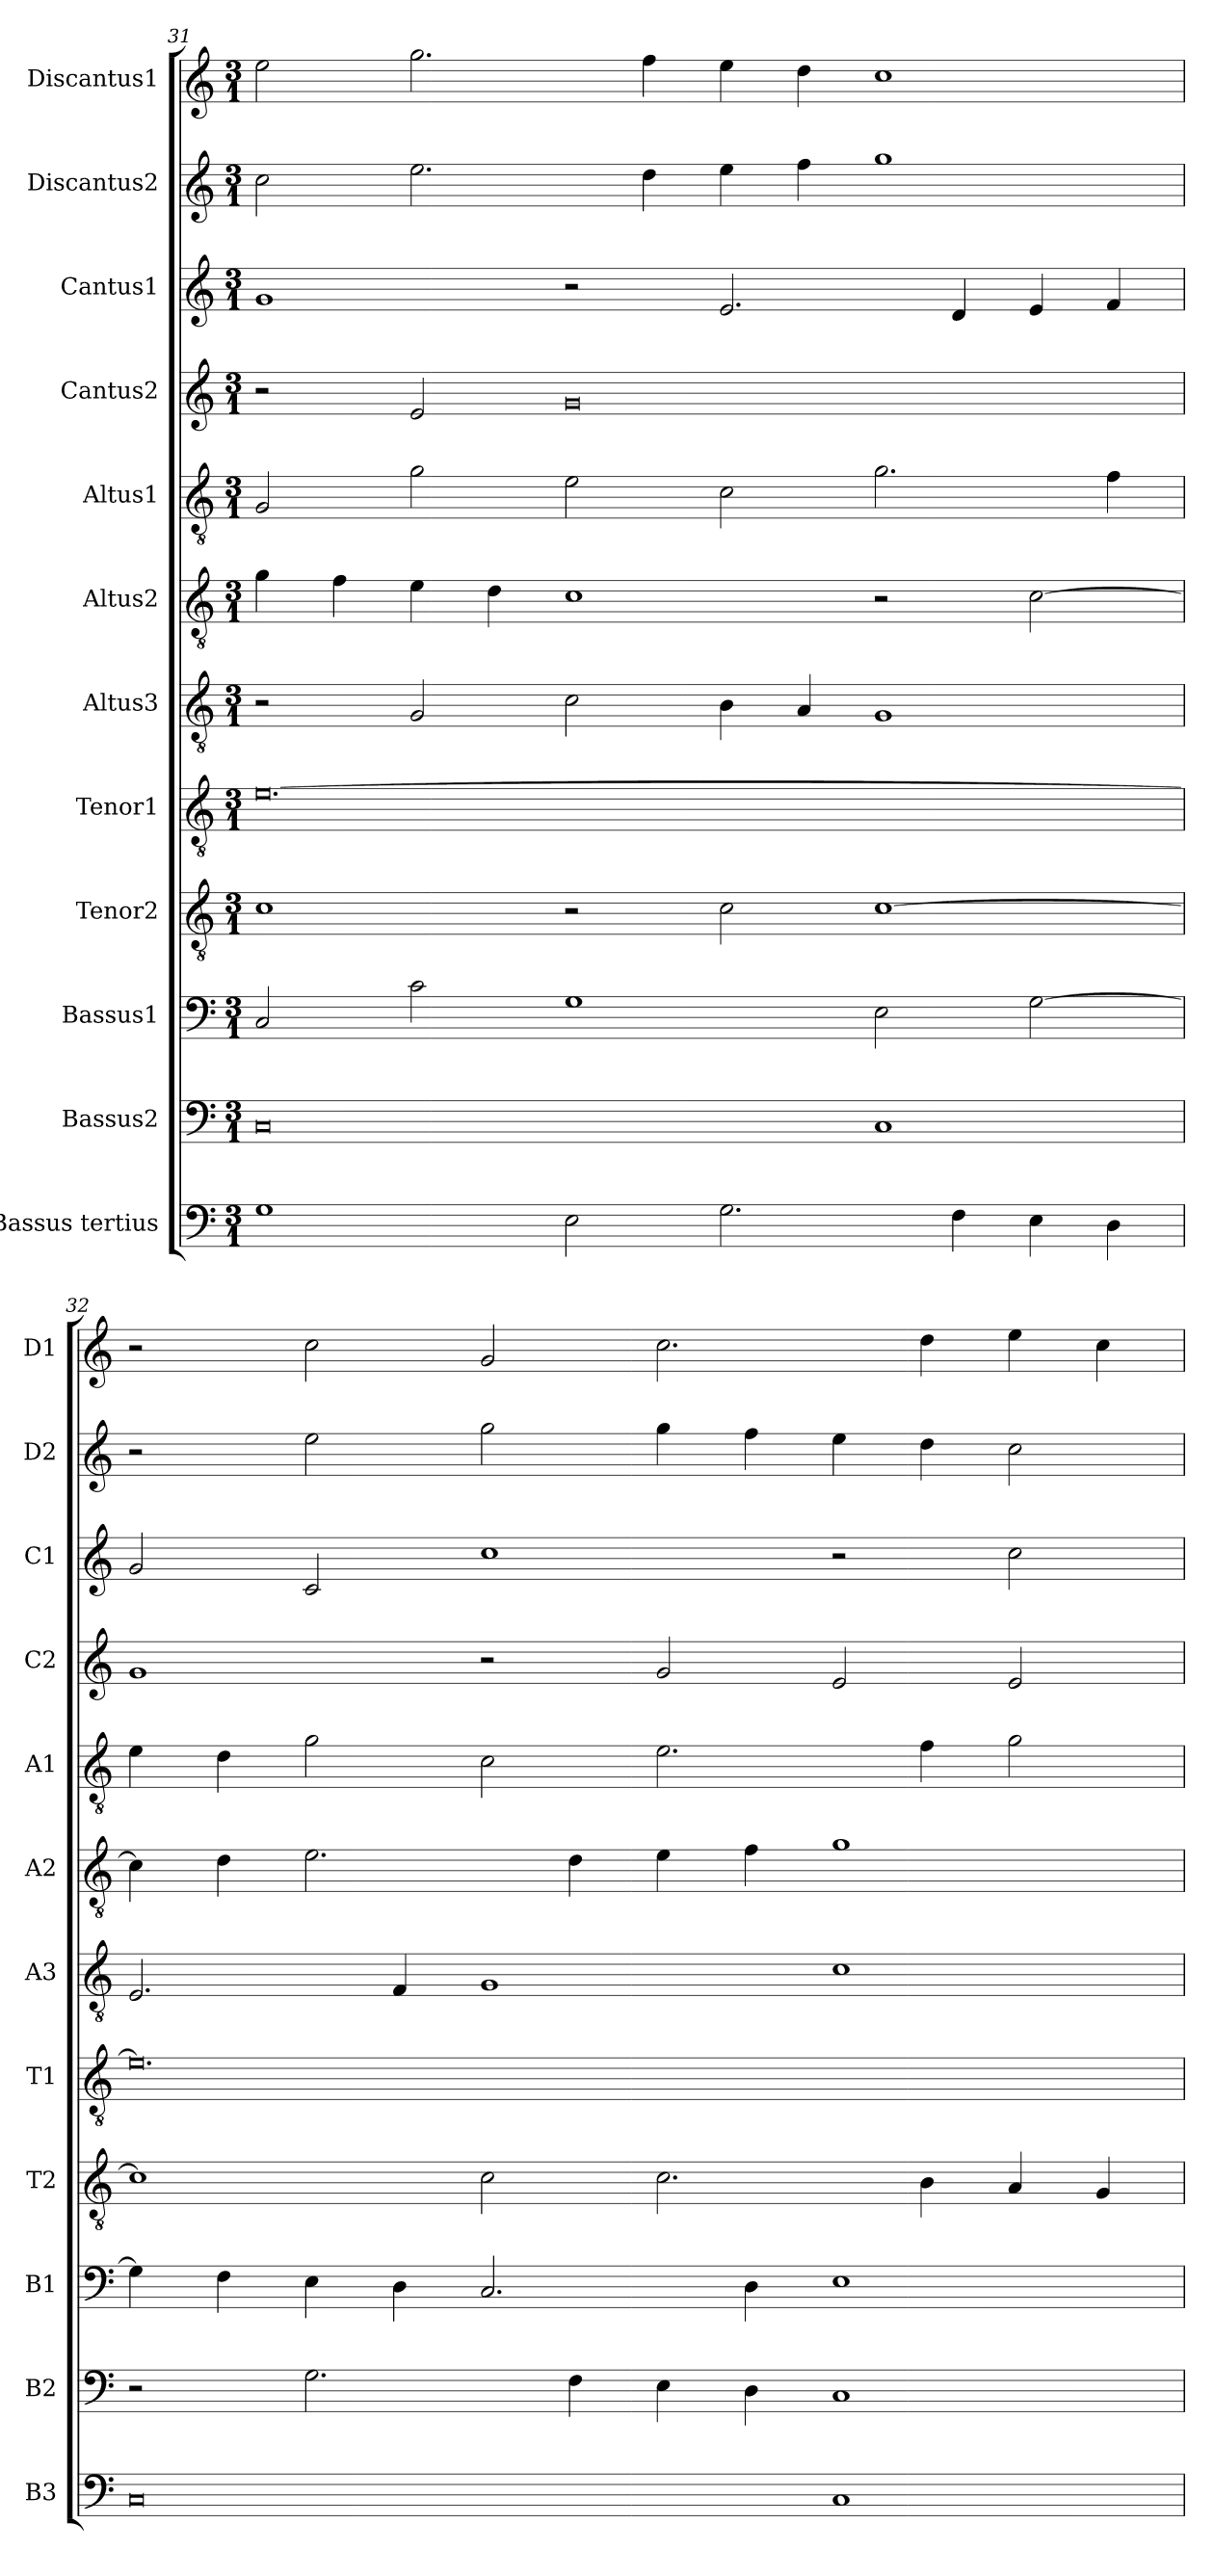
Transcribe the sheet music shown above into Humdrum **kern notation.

**kern	**kern	**kern	**kern	**kern	**kern	**kern	**kern	**kern	**kern	**kern	**kern
*part12	*part11	*part10	*part9	*part8	*part7	*part6	*part5	*part4	*part3	*part2	*part1
*staff12	*staff11	*staff10	*staff9	*staff8	*staff7	*staff6	*staff5	*staff4	*staff3	*staff2	*staff1
*I"Bassus tertius	*I"Bassus2	*I"Bassus1	*I"Tenor2	*I"Tenor1	*I"Altus3	*I"Altus2	*I"Altus1	*I"Cantus2	*I"Cantus1	*I"Discantus2	*I"Discantus1
*I'B3	*I'B2	*I'B1	*I'T2	*I'T1	*I'A3	*I'A2	*I'A1	*I'C2	*I'C1	*I'D2	*I'D1
*clefF4	*clefF4	*clefF4	*clefGv2	*clefGv2	*clefGv2	*clefGv2	*clefGv2	*clefG2	*clefG2	*clefG2	*clefG2
*k[]	*k[]	*k[]	*k[]	*k[]	*k[]	*k[]	*k[]	*k[]	*k[]	*k[]	*k[]
*M3/1	*M3/1	*M3/1	*M3/1	*M3/1	*M3/1	*M3/1	*M3/1	*M3/1	*M3/1	*M3/1	*M3/1
=31	=31	=31	=31	=31	=31	=31	=31	=31	=31	=31	=31
1G	0C	2C/	1c	[0.e	2r	4g\	2G/	2r	1g	2cc\	2ee\
.	.	.	.	.	.	4f\	.	.	.	.	.
.	.	2c\	.	.	2G/	4e\	2g\	2e/	.	2.ee\	2.gg\
.	.	.	.	.	.	4d\	.	.	.	.	.
2E\	.	1G	2r	.	2c\	1c	2e\	0g	2r	.	.
.	.	.	.	.	.	.	.	.	.	4dd\	4ff\
2.G\	.	.	2c\	.	4B\	.	2c\	.	2.e/	4ee\	4ee\
.	.	.	.	.	4A/	.	.	.	.	4ff\	4dd\
.	1C	2E\	[1c	.	1G	2r	2.g\	.	.	1gg	1cc
4F\	.	.	.	.	.	.	.	.	4d/	.	.
4E\	.	[2G\	.	.	.	[2c\	.	.	4e/	.	.
4D\	.	.	.	.	.	.	4f\	.	4f/	.	.
=32	=32	=32	=32	=32	=32	=32	=32	=32	=32	=32	=32
0C	2r	4G\]	1c]	0.e]	2.E/	4c\]	4e\	1g	2g/	2r	2r
.	.	4F\	.	.	.	4d\	4d\	.	.	.	.
.	2.G\	4E\	.	.	.	2.e\	2g\	.	2c/	2ee\	2cc\
.	.	4D\	.	.	4F/	.	.	.	.	.	.
.	.	2.C/	2c\	.	1G	.	2c\	2r	1cc	2gg\	2g/
.	4F\	.	.	.	.	4d\	.	.	.	.	.
.	4E\	.	2.c\	.	.	4e\	2.e\	2g/	.	4gg\	2.cc\
.	4D\	4D\	.	.	.	4f\	.	.	.	4ff\	.
1C	1C	1E	.	.	1c	1g	.	2e/	2r	4ee\	.
.	.	.	4B\	.	.	.	4f\	.	.	4dd\	4dd\
.	.	.	4A/	.	.	.	2g\	2e/	2cc\	2cc\	4ee\
.	.	.	4G/	.	.	.	.	.	.	.	4cc\
=	=	=	=	=	=	=	=	=	=	=	=
*-	*-	*-	*-	*-	*-	*-	*-	*-	*-	*-	*-
